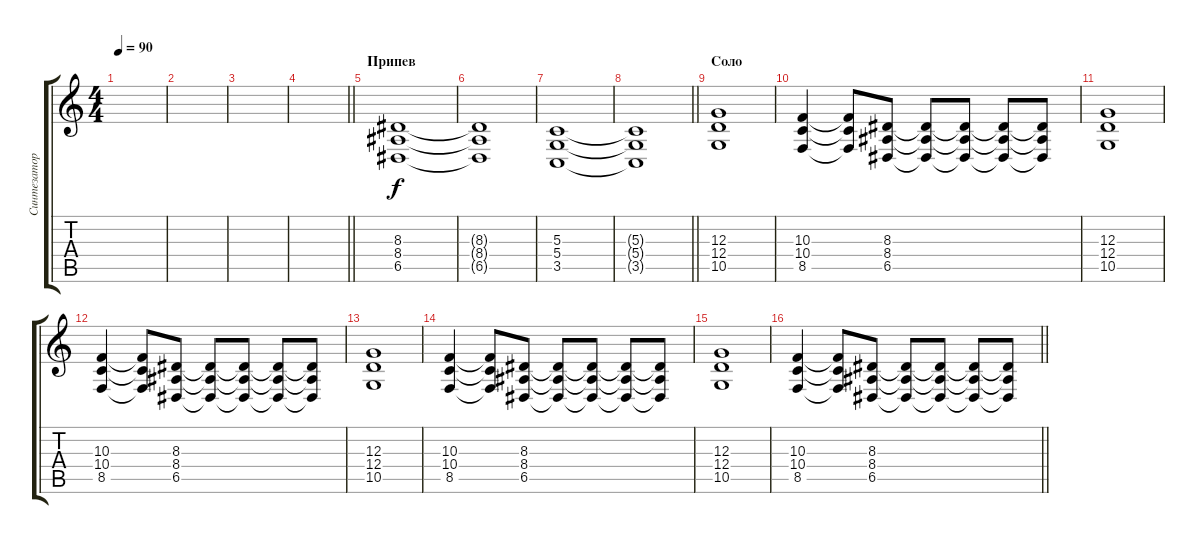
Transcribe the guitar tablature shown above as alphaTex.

\track ("Синтезатор" "Синтезатор") {instrument choiraahs}
\staff {score tabs}
\tuning (E4 B3 G3 D3 A2 E2) {hide}
\ts (4 4)
\tempo 90
\clef g2
\ks c
|
|
|
\barLineRight lightlight
|
\section ("" "Припев")
(8.3 8.4 6.5).1 |
(8.3{t} 8.4{t} 6.5{t}).1 |
(5.3 5.4 3.5).1 |
\barLineRight lightlight
(5.3{t} 5.4{t} 3.5{t}).1 |
\section ("" "Соло")
(12.3 12.4 10.5).1 |
(10.3 10.4 8.5).4 (10.3{t} 10.4{t} 8.5{t}).8 (8.3 8.4 6.5).8 (8.3{t} 8.4{t} 6.5{t}).8 (8.3{t} 8.4{t} 6.5{t}).8 (8.3{t} 8.4{t} 6.5{t}).8 (8.3{t} 8.4{t} 6.5{t}).8 |
(12.3 12.4 10.5).1 |
(10.3 10.4 8.5).4 (10.3{t} 10.4{t} 8.5{t}).8 (8.3 8.4 6.5).8 (8.3{t} 8.4{t} 6.5{t}).8 (8.3{t} 8.4{t} 6.5{t}).8 (8.3{t} 8.4{t} 6.5{t}).8 (8.3{t} 8.4{t} 6.5{t}).8 |
(12.3 12.4 10.5).1 |
(10.3 10.4 8.5).4 (10.3{t} 10.4{t} 8.5{t}).8 (8.3 8.4 6.5).8 (8.3{t} 8.4{t} 6.5{t}).8 (8.3{t} 8.4{t} 6.5{t}).8 (8.3{t} 8.4{t} 6.5{t}).8 (8.3{t} 8.4{t} 6.5{t}).8 |
(12.3 12.4 10.5).1 |
\barLineRight lightlight
(10.3 10.4 8.5).4 (10.3{t} 10.4{t} 8.5{t}).8 (8.3 8.4 6.5).8 (8.3{t} 8.4{t} 6.5{t}).8 (8.3{t} 8.4{t} 6.5{t}).8 (8.3{t} 8.4{t} 6.5{t}).8 (8.3{t} 8.4{t} 6.5{t}).8
